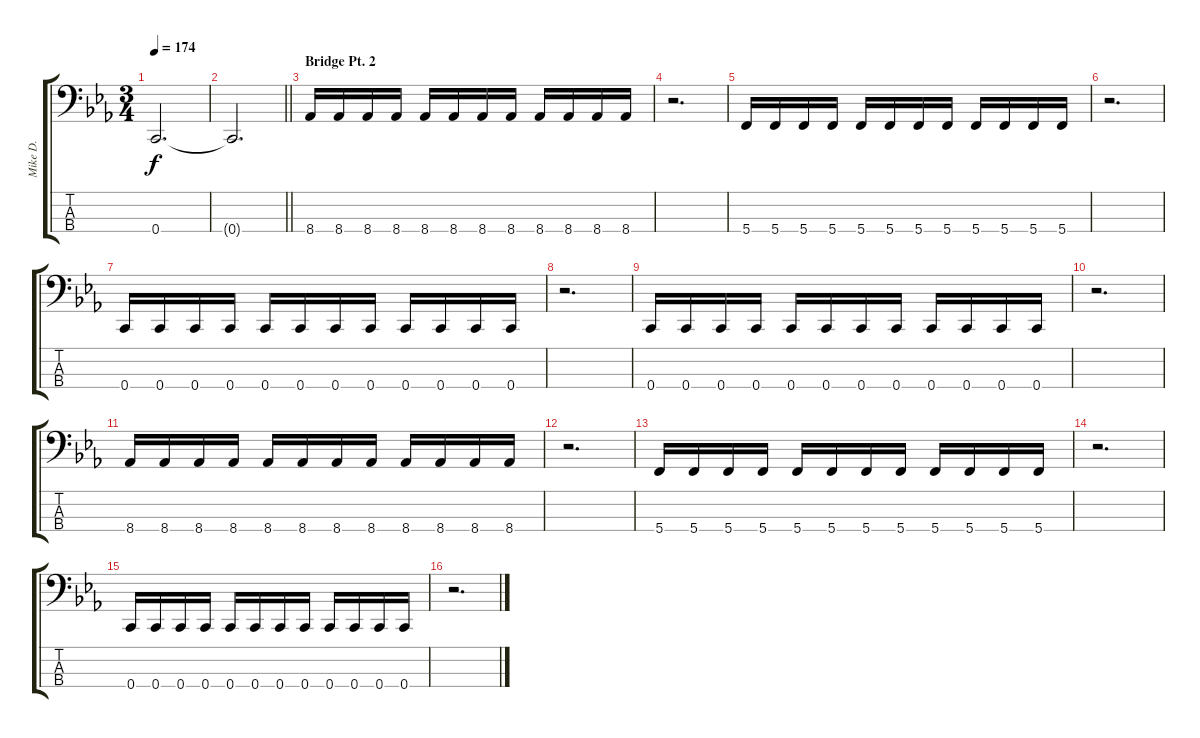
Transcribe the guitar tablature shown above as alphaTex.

\track ("Mike D." "Mike D.") {instrument electricbasspick}
\staff {score tabs}
\tuning (F2 C2 G1 C1) {hide}
\ts (3 4)
\tempo 174
\clef f4
\ks cminor
0.4{t}.2{d dy f} |
\barLineRight lightlight
0.4{t}.2{d} |
\section ("" "Bridge Pt. 2")
8.4.16 8.4.16 8.4.16 8.4.16 8.4.16 8.4.16 8.4.16 8.4.16 8.4.16 8.4.16 8.4.16 8.4.16 |
r.2{d} |
5.4.16 5.4.16 5.4.16 5.4.16 5.4.16 5.4.16 5.4.16 5.4.16 5.4.16 5.4.16 5.4.16 5.4.16 |
r.2{d} |
0.4.16 0.4.16 0.4.16 0.4.16 0.4.16 0.4.16 0.4.16 0.4.16 0.4.16 0.4.16 0.4.16 0.4.16 |
r.2{d} |
0.4.16 0.4.16 0.4.16 0.4.16 0.4.16 0.4.16 0.4.16 0.4.16 0.4.16 0.4.16 0.4.16 0.4.16 |
r.2{d} |
8.4.16 8.4.16 8.4.16 8.4.16 8.4.16 8.4.16 8.4.16 8.4.16 8.4.16 8.4.16 8.4.16 8.4.16 |
r.2{d} |
5.4.16 5.4.16 5.4.16 5.4.16 5.4.16 5.4.16 5.4.16 5.4.16 5.4.16 5.4.16 5.4.16 5.4.16 |
r.2{d} |
0.4.16 0.4.16 0.4.16 0.4.16 0.4.16 0.4.16 0.4.16 0.4.16 0.4.16 0.4.16 0.4.16 0.4.16 |
r.2{d}
